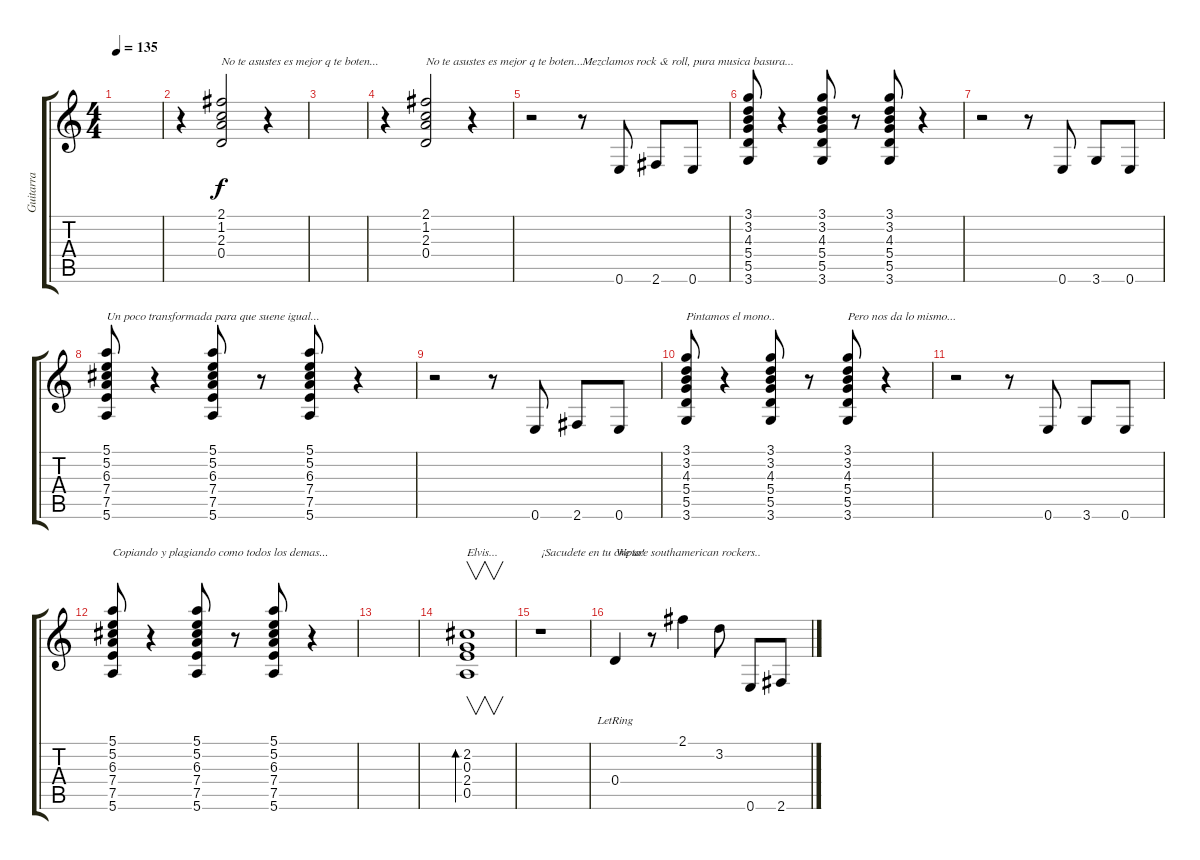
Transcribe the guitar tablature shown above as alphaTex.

\track ("Guitarra" "Guitarra") {instrument electricguitarclean}
\staff {score tabs}
\tuning (E4 B3 G3 D3 A2 E2) {hide}
\ts (4 4)
\tempo 135
\clef g2
\ks c
|
r.4 (2.1 1.2 2.3 0.4).2{txt "No te asustes es mejor q te boten..."} r.4 |
|
r.4 (2.1 1.2 2.3 0.4).2{txt "No te asustes es mejor q te boten..."} r.4 |
r.2 r.8{txt "Mezclamos rock & roll, pura musica basura..."} 0.6.8 2.6.8 0.6.8 |
(3.1 3.2 4.3 5.4 5.5 3.6).8 r.4 (3.1 3.2 4.3 5.4 5.5 3.6).8 r.8 (3.1 3.2 4.3 5.4 5.5 3.6).8 r.4 |
r.2 r.8 0.6.8 3.6.8 0.6.8 |
(5.1 5.2 6.3 7.4 7.5 5.6).8{txt "Un poco transformada para que suene igual..."} r.4 (5.1 5.2 6.3 7.4 7.5 5.6).8 r.8 (5.1 5.2 6.3 7.4 7.5 5.6).8 r.4 |
r.2 r.8 0.6.8 2.6.8 0.6.8 |
(3.1 3.2 4.3 5.4 5.5 3.6).8{txt "Pintamos el mono.."} r.4 (3.1 3.2 4.3 5.4 5.5 3.6).8 r.8 (3.1 3.2 4.3 5.4 5.5 3.6).8{txt "Pero nos da lo mismo..."} r.4 |
r.2 r.8 0.6.8 3.6.8 0.6.8 |
(5.1 5.2 6.3 7.4 7.5 5.6).8{txt "Copiando y plagiando como todos los demas..."} r.4 (5.1 5.2 6.3 7.4 7.5 5.6).8 r.8 (5.1 5.2 6.3 7.4 7.5 5.6).8 r.4 |
|
(2.2 0.3 2.4 0.5).1{v bd 60 txt "Elvis..."} |
r.1{txt "¡Sacudete en tu cripta!"} |
0.4{lr}.4{txt "We are southamerican rockers.."} r.8 2.1.4 3.2.8 0.6.8 2.6.8
